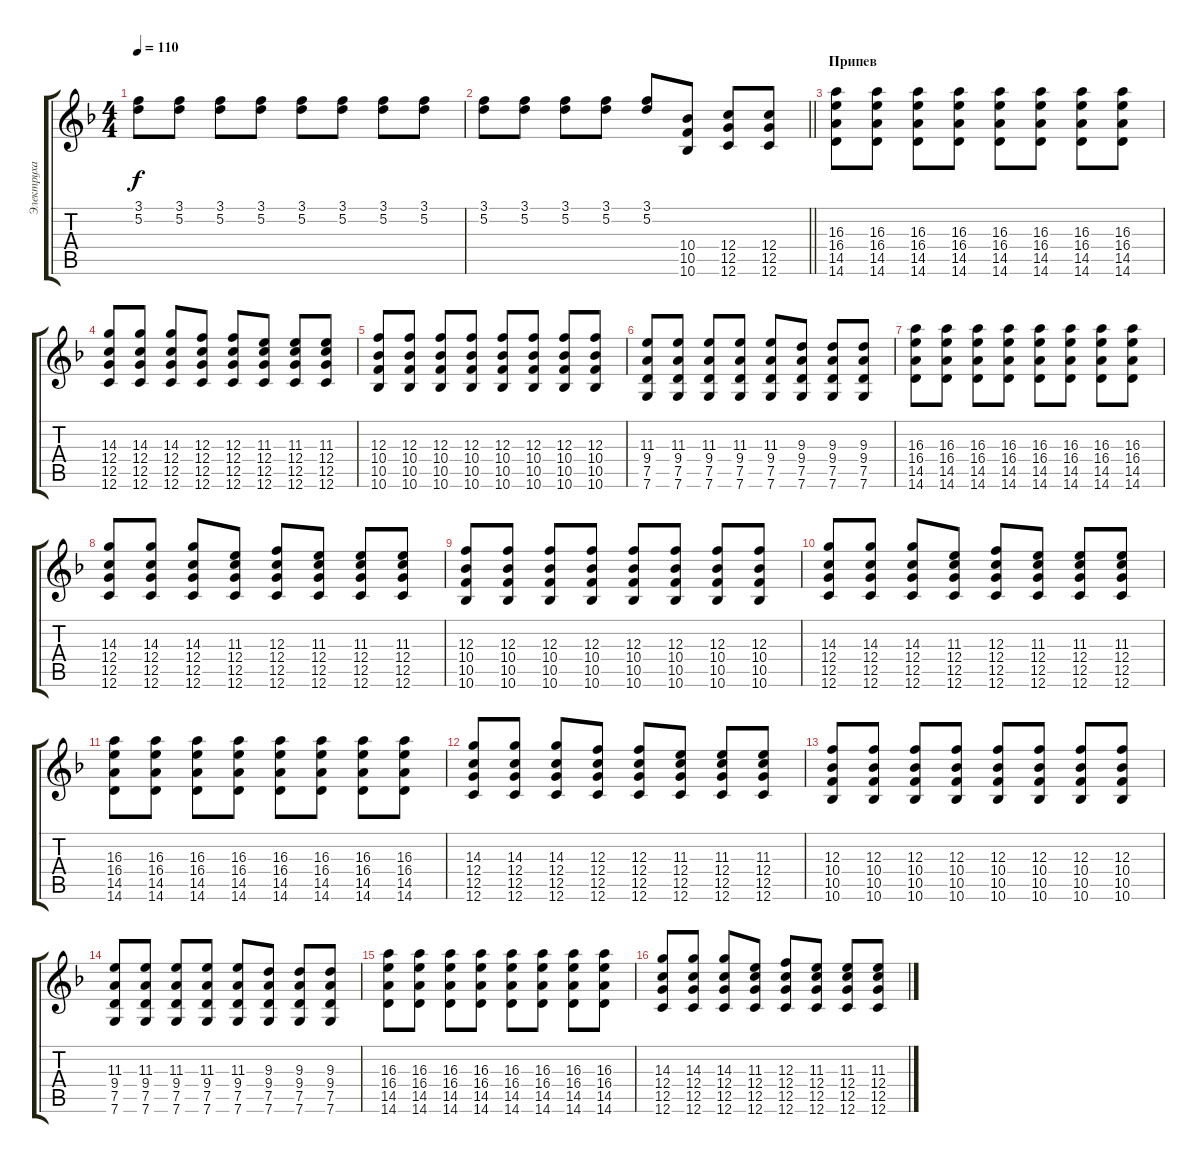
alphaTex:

\track ("Электруха" "Электруха") {instrument distortionguitar}
\staff {score tabs}
\tuning (D4 A3 F3 C3 G2 C2) {hide}
\ts (4 4)
\tempo 110
\clef g2
\ks dminor
(3.1 5.2).8{dy f} (3.1 5.2).8 (3.1 5.2).8 (3.1 5.2).8 (3.1 5.2).8 (3.1 5.2).8 (3.1 5.2).8 (3.1 5.2).8 |
\barLineRight lightlight
(3.1 5.2).8 (3.1 5.2).8 (3.1 5.2).8 (3.1 5.2).8 (3.1 5.2).8 (10.4 10.5 10.6).8{instrument distortionguitar} (12.4 12.5 12.6).8 (12.4 12.5 12.6).8 |
\section ("" "Припев")
(16.3 16.4 14.5 14.6).8 (16.3 16.4 14.5 14.6).8 (16.3 16.4 14.5 14.6).8 (16.3 16.4 14.5 14.6).8 (16.3 16.4 14.5 14.6).8 (16.3 16.4 14.5 14.6).8 (16.3 16.4 14.5 14.6).8 (16.3 16.4 14.5 14.6).8 |
(14.3 12.4 12.5 12.6).8 (14.3 12.4 12.5 12.6).8 (14.3 12.4 12.5 12.6).8 (12.3 12.4 12.5 12.6).8 (12.3 12.4 12.5 12.6).8 (11.3 12.4 12.5 12.6).8 (11.3 12.4 12.5 12.6).8 (11.3 12.4 12.5 12.6).8 |
(12.3 10.4 10.5 10.6).8 (12.3 10.4 10.5 10.6).8 (12.3 10.4 10.5 10.6).8 (12.3 10.4 10.5 10.6).8 (12.3 10.4 10.5 10.6).8 (12.3 10.4 10.5 10.6).8 (12.3 10.4 10.5 10.6).8 (12.3 10.4 10.5 10.6).8 |
(11.3 9.4 7.5 7.6).8 (11.3 9.4 7.5 7.6).8 (11.3 9.4 7.5 7.6).8 (11.3 9.4 7.5 7.6).8 (11.3 9.4 7.5 7.6).8 (9.3 9.4 7.5 7.6).8 (9.3 9.4 7.5 7.6).8 (9.3 9.4 7.5 7.6).8 |
(16.3 16.4 14.5 14.6).8 (16.3 16.4 14.5 14.6).8 (16.3 16.4 14.5 14.6).8 (16.3 16.4 14.5 14.6).8 (16.3 16.4 14.5 14.6).8 (16.3 16.4 14.5 14.6).8 (16.3 16.4 14.5 14.6).8 (16.3 16.4 14.5 14.6).8 |
(14.3 12.4 12.5 12.6).8 (14.3 12.4 12.5 12.6).8 (14.3 12.4 12.5 12.6).8 (11.3 12.4 12.5 12.6).8 (12.3 12.4 12.5 12.6).8 (11.3 12.4 12.5 12.6).8 (11.3 12.4 12.5 12.6).8 (11.3 12.4 12.5 12.6).8 |
(12.3 10.4 10.5 10.6).8 (12.3 10.4 10.5 10.6).8 (12.3 10.4 10.5 10.6).8 (12.3 10.4 10.5 10.6).8 (12.3 10.4 10.5 10.6).8 (12.3 10.4 10.5 10.6).8 (12.3 10.4 10.5 10.6).8 (12.3 10.4 10.5 10.6).8 |
(14.3 12.4 12.5 12.6).8 (14.3 12.4 12.5 12.6).8 (14.3 12.4 12.5 12.6).8 (11.3 12.4 12.5 12.6).8 (12.3 12.4 12.5 12.6).8 (11.3 12.4 12.5 12.6).8 (11.3 12.4 12.5 12.6).8 (11.3 12.4 12.5 12.6).8 |
(16.3 16.4 14.5 14.6).8 (16.3 16.4 14.5 14.6).8 (16.3 16.4 14.5 14.6).8 (16.3 16.4 14.5 14.6).8 (16.3 16.4 14.5 14.6).8 (16.3 16.4 14.5 14.6).8 (16.3 16.4 14.5 14.6).8 (16.3 16.4 14.5 14.6).8 |
(14.3 12.4 12.5 12.6).8 (14.3 12.4 12.5 12.6).8 (14.3 12.4 12.5 12.6).8 (12.3 12.4 12.5 12.6).8 (12.3 12.4 12.5 12.6).8 (11.3 12.4 12.5 12.6).8 (11.3 12.4 12.5 12.6).8 (11.3 12.4 12.5 12.6).8 |
(12.3 10.4 10.5 10.6).8 (12.3 10.4 10.5 10.6).8 (12.3 10.4 10.5 10.6).8 (12.3 10.4 10.5 10.6).8 (12.3 10.4 10.5 10.6).8 (12.3 10.4 10.5 10.6).8 (12.3 10.4 10.5 10.6).8 (12.3 10.4 10.5 10.6).8 |
(11.3 9.4 7.5 7.6).8 (11.3 9.4 7.5 7.6).8 (11.3 9.4 7.5 7.6).8 (11.3 9.4 7.5 7.6).8 (11.3 9.4 7.5 7.6).8 (9.3 9.4 7.5 7.6).8 (9.3 9.4 7.5 7.6).8 (9.3 9.4 7.5 7.6).8 |
(16.3 16.4 14.5 14.6).8 (16.3 16.4 14.5 14.6).8 (16.3 16.4 14.5 14.6).8 (16.3 16.4 14.5 14.6).8 (16.3 16.4 14.5 14.6).8 (16.3 16.4 14.5 14.6).8 (16.3 16.4 14.5 14.6).8 (16.3 16.4 14.5 14.6).8 |
(14.3 12.4 12.5 12.6).8 (14.3 12.4 12.5 12.6).8 (14.3 12.4 12.5 12.6).8 (11.3 12.4 12.5 12.6).8 (12.3 12.4 12.5 12.6).8 (11.3 12.4 12.5 12.6).8 (11.3 12.4 12.5 12.6).8 (11.3 12.4 12.5 12.6).8
